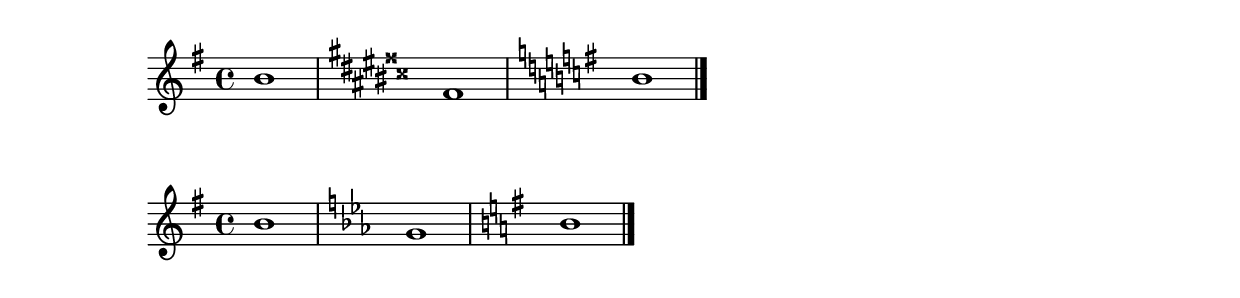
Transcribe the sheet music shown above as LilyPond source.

\version "2.24.0" % absolutely necessary!


% TODO:
% Make this work as an OLL module with an example

\header {
  snippet-title = "Late evaluation of variables"
  snippet-author = "Kristóf Marussy"
  % taken from https://gist.github.com/kris7topher/6038247
  % featured on Lilypond blog (provide reference)9
  snippet-description = \markup {
    “Late-bind” variables using an arity-0 music function that looks up
    values at function call time instead of variable assignment time.
  }
  status = "unfinished"
  % TODO: tell Kristof about the snippet, reorganize description
  % add comma-separated tags to make searching more effective:
  tags = "arity-0, score organization, variable, transposition, lilypond blog"
}

%%%%%%%%%%%%%%%%%%%%%%%%%%
% here goes the snippet: %
%%%%%%%%%%%%%%%%%%%%%%%%%%

beginning = \relative c'' {
  \key as \major
  c1
}

middlesection = \relative gis' {
  \key e \major
  gis1
}

end = \relative c'' {
  \key as \major
  c1
  \bar "|."
}

% ``Late-bind'' variables using an arity-0 music function that looks up values
% at function call time instead of variable assignment time.

#(define-macro (late embedded-lilypond)
   `(define-music-function
     ()
     ()
     ,embedded-lilypond))


music = #(late #{
  \beginning
  \middlesection
  \end
#})

\score {
  % The music without the enharmonic change---complex key signature!
  \new Staff \transpose as g \music
  \layout {}
}

% Apply enharmonic transposition to \middlesection.
middlesection = \transpose e fes \middlesection

\score {
  % Because variables in \music are ``late-bound'', the enharmonic
  % transposition is now respected.
  % The point is that the reassignment of middlesection variable
  % is respected despite the fact that \music was defined earlier!
  \new Staff \transpose as g \music
  \layout {}
}
